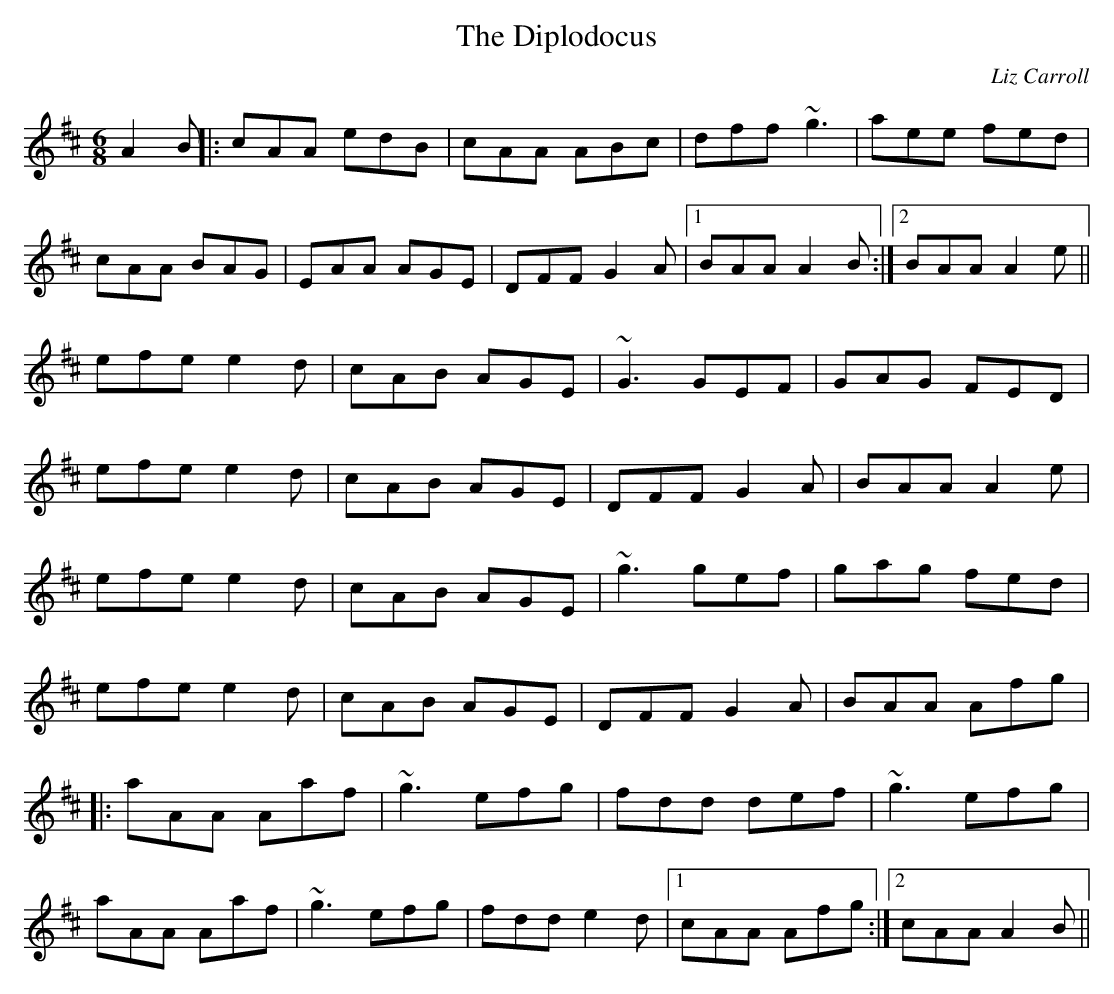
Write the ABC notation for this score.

X:1
T:The Diplodocus
M:6/8
L:1/8
C:Liz Carroll
K:AMix
A2B||:cAA edB|cAA ABc|dff ~g3|aee fed|
cAA BAG|EAA AGE|DFF G2A|1 BAA A2B:|2 BAA A2e||
efe e2d|cAB AGE|~G3 GEF|GAG FED|
efe e2d|cAB AGE|DFF G2A|BAA A2e|
efe e2d|cAB AGE|~g3 gef|gag fed|
efe e2d|cAB AGE|DFF G2A|BAA Afg|
||:aAA Aaf|~g3 efg|fdd def|~g3 efg|
aAA Aaf|~g3 efg|fdd e2d|1 cAA Afg:|2cAA A2B||
